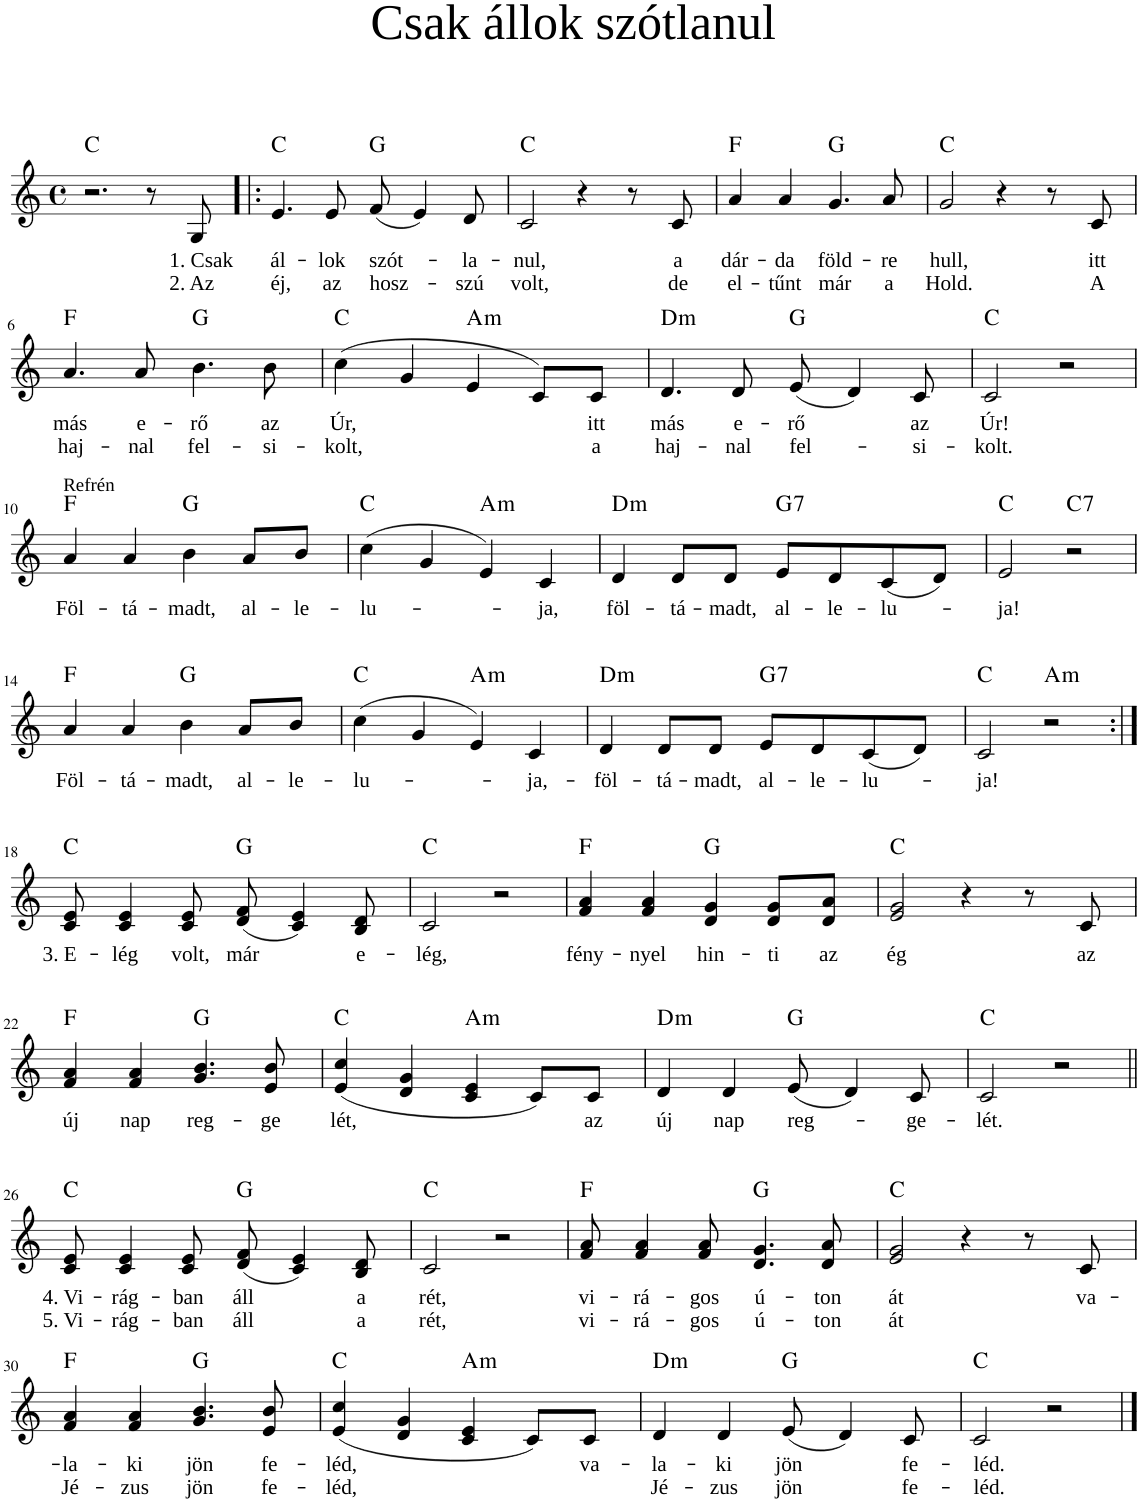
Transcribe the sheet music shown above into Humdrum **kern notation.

**kern	**text	**text	**harte
*part1	*part1	*part1	*part1
*staff1	*staff1	*staff1	*
*I"Piano	*	*	*
*I'Pno	*	*	*
*clefG2	*	*	*
*k[]	*	*	*
*M4/4	*	*	*
*met(c)	*	*	*
=1	=1	=1	=1
2.r	.	.	C:maj
8r	.	.	.
!	!LO:LY:b	!LO:LY:b	!
8G/	1. Csak	2. Az	.
=2!|:	=2!|:	=2!|:	=2!|:
!	!LO:LY:b	!LO:LY:b	!
4.e/	ál-	éj,	C:maj
!	!LO:LY:b	!LO:LY:b	!
8e/	-lok	az	.
!	!LO:LY:b	!LO:LY:b	!
(8f/	szót-	hosz-	G:maj
4e/)	.	.	.
!	!LO:LY:b	!LO:LY:b	!
8d/	-la-	-szú	.
=3	=3	=3	=3
!	!LO:LY:b	!LO:LY:b	!
2c/	-nul,	volt,	C:maj
4r	.	.	.
8r	.	.	.
!	!LO:LY:b	!LO:LY:b	!
8c/	a	de	.
=4	=4	=4	=4
!	!LO:LY:b	!LO:LY:b	!
4a/	dár-	el-	F:maj
!	!LO:LY:b	!LO:LY:b	!
4a/	-da	-tűnt	.
!	!LO:LY:b	!LO:LY:b	!
4.g/	föld-	már	G:maj
!	!LO:LY:b	!LO:LY:b	!
8a/	-re	a	.
=5	=5	=5	=5
!	!LO:LY:b	!LO:LY:b	!
2g/	hull,	Hold.	C:maj
4r	.	.	.
8r	.	.	.
!	!LO:LY:b	!LO:LY:b	!
8c/	itt	A	.
!!LO:LB:g=z
=6	=6	=6	=6
!	!LO:LY:b	!LO:LY:b	!
4.a/	más	haj-	F:maj
!	!LO:LY:b	!LO:LY:b	!
8a/	e-	-nal	.
!	!LO:LY:b	!LO:LY:b	!
4.b\	-rő	fel-	G:maj
!	!LO:LY:b	!LO:LY:b	!
8b\	az	-si-	.
=7	=7	=7	=7
!	!LO:LY:b	!LO:LY:b	!
(4cc\	-Úr,	kolt,	C:maj
4g/	.	.	.
!	!	!	!LO:H:kt=m
4e/	.	.	A:min
8c/L)	.	.	.
!	!LO:LY:b	!LO:LY:b	!
8c/J	-itt	a	.
=8	=8	=8	=8
!	!LO:LY:b	!LO:LY:b	!LO:H:kt=m
4.d/	más	haj-	D:min
!	!LO:LY:b	!LO:LY:b	!
8d/	e-	-nal	.
!	!LO:LY:b	!LO:LY:b	!
(8e/	-rő	fel-	G:maj
4d/)	.	.	.
!	!LO:LY:b	!LO:LY:b	!
8c/	az	-si-	.
=9	=9	=9	=9
!	!LO:LY:b	!LO:LY:b	!
2c/	Úr!	-kolt.	C:maj
2r	.	.	.
!!LO:LB:g=z
=10	=10	=10	=10
!LO:TX:a:t=Refrén	!	!	!
!	!LO:LY:b	!	!
4a/	Föl-	.	F:maj
!	!LO:LY:b	!	!
4a/	-tá-	.	.
!	!LO:LY:b	!	!
4b\	-madt,	.	G:maj
!	!LO:LY:b	!	!
8a/L	al-	.	.
!	!LO:LY:b	!	!
8b/J	-le-	.	.
=11	=11	=11	=11
!	!LO:LY:b	!	!
(4cc\	-lu-	.	C:maj
4g/	.	.	.
!	!	!	!LO:H:kt=m
4e/)	.	.	A:min
!	!LO:LY:b	!	!
4c/	-ja,	.	.
=12	=12	=12	=12
!	!LO:LY:b	!	!LO:H:kt=m
4d/	föl-	.	D:min
!	!LO:LY:b	!	!
8d/L	-tá-	.	.
!	!LO:LY:b	!	!
8d/J	-madt,	.	.
!	!LO:LY:b	!	!LO:H:kt=7
8e/L	al-	.	G:7
!	!LO:LY:b	!	!
8d/	-le-	.	.
!	!LO:LY:b	!	!
(8c/	-lu-	.	.
8d/J)	.	.	.
=13	=13	=13	=13
!	!LO:LY:b	!	!
2e/	-ja!	.	C:maj
!	!	!	!LO:H:kt=7
2r	.	.	C:7
!!LO:LB:g=z
=14	=14	=14	=14
!	!LO:LY:b	!	!
4a/	Föl-	.	F:maj
!	!LO:LY:b	!	!
4a/	-tá-	.	.
!	!LO:LY:b	!	!
4b\	-madt,	.	G:maj
!	!LO:LY:b	!	!
8a/L	al-	.	.
!	!LO:LY:b	!	!
8b/J	-le-	.	.
=15	=15	=15	=15
!	!LO:LY:b	!	!
(4cc\	lu-	.	C:maj
4g/	.	.	.
!	!	!	!LO:H:kt=m
4e/)	.	.	A:min
!	!LO:LY:b	!	!
4c/	-ja,-	.	.
=16	=16	=16	=16
!	!LO:LY:b	!	!LO:H:kt=m
4d/	föl-	.	D:min
!	!LO:LY:b	!	!
8d/L	-tá-	.	.
!	!LO:LY:b	!	!
8d/J	-madt,	.	.
!	!LO:LY:b	!	!LO:H:kt=7
8e/L	al-	.	G:7
!	!LO:LY:b	!	!
8d/	-le-	.	.
!	!LO:LY:b	!	!
(8c/	-lu-	.	.
8d/J)	.	.	.
=17	=17	=17	=17
!	!LO:LY:b	!	!
2c/	ja!	.	C:maj
!	!	!	!LO:H:kt=m
2r	.	.	A:min
!!LO:LB:g=z
=18:|!	=18:|!	=18:|!	=18:|!
!	!LO:LY:b	!	!
8c/ 8e/	3. E-	.	C:maj
!	!LO:LY:b	!	!
4c/ 4e/	-lég	.	.
!	!LO:LY:b	!	!
8c/ 8e/	volt,	.	.
!	!LO:LY:b	!	!
(8d/ 8f/	már	.	G:maj
4c/ 4e/)	.	.	.
!	!LO:LY:b	!	!
8B/ 8d/	e-	.	.
=19	=19	=19	=19
!	!LO:LY:b	!	!
2c/	-lég,	.	C:maj
2r	.	.	.
=20	=20	=20	=20
!	!LO:LY:b	!	!
4f/ 4a/	fény-	.	F:maj
!	!LO:LY:b	!	!
4f/ 4a/	-nyel	.	.
!	!LO:LY:b	!	!
4d/ 4g/	hin-	.	G:maj
!	!LO:LY:b	!	!
8d/ 8g/L	-ti	.	.
!	!LO:LY:b	!	!
8d/ 8a/J	az	.	.
=21	=21	=21	=21
!	!LO:LY:b	!	!
2e/ 2g/	ég	.	C:maj
4r	.	.	.
8r	.	.	.
!	!LO:LY:b	!	!
8c/	az	.	.
!!LO:LB:g=z
=22	=22	=22	=22
!	!LO:LY:b	!	!
4f/ 4a/	új	.	F:maj
!	!LO:LY:b	!	!
4f/ 4a/	nap	.	.
!	!LO:LY:b	!	!
4.g/ 4.b/	reg-	.	G:maj
!	!LO:LY:b	!	!
8e/ 8b/	-ge	.	.
=23	=23	=23	=23
!	!LO:LY:b	!	!
(4e/ 4cc/	lét,	.	C:maj
4d/ 4g/	.	.	.
!	!	!	!LO:H:kt=m
4c/ 4e/	.	.	A:min
8c/L)	.	.	.
!	!LO:LY:b	!	!
8c/J	az	.	.
=24	=24	=24	=24
!	!LO:LY:b	!	!LO:H:kt=m
4d/	új	.	D:min
!	!LO:LY:b	!	!
4d/	nap	.	.
!	!LO:LY:b	!	!
(8e/	reg-	.	G:maj
4d/)	.	.	.
!	!LO:LY:b	!	!
8c/	-ge-	.	.
=25	=25	=25	=25
!	!LO:LY:b	!	!
2c/	-lét.	.	C:maj
2r	.	.	.
!!LO:LB:g=z
=26||	=26||	=26||	=26||
!	!LO:LY:b	!LO:LY:b	!
8c/ 8e/	4. Vi-	5. Vi-	C:maj
!	!LO:LY:b	!LO:LY:b	!
4c/ 4e/	-rág-	-rág-	.
!	!LO:LY:b	!LO:LY:b	!
8c/ 8e/	-ban	-ban	.
!	!LO:LY:b	!LO:LY:b	!
(8d/ 8f/	áll	áll	G:maj
4c/ 4e/)	.	.	.
!	!LO:LY:b	!LO:LY:b	!
8B/ 8d/	a	a	.
=27	=27	=27	=27
!	!LO:LY:b	!LO:LY:b	!
2c/	rét,	rét,	C:maj
2r	.	.	.
=28	=28	=28	=28
!	!LO:LY:b	!LO:LY:b	!
8f/ 8a/	vi-	vi-	F:maj
!	!LO:LY:b	!LO:LY:b	!
4f/ 4a/	-rá-	-rá-	.
!	!LO:LY:b	!LO:LY:b	!
8f/ 8a/	-gos	-gos	.
!	!LO:LY:b	!LO:LY:b	!
4.d/ 4.g/	ú-	ú-	G:maj
!	!LO:LY:b	!LO:LY:b	!
8d/ 8a/	-ton	-ton	.
=29	=29	=29	=29
!	!LO:LY:b	!LO:LY:b	!
2e/ 2g/	át	át	C:maj
4r	.	.	.
8r	.	.	.
!	!LO:LY:b	!	!
8c/	va-	.	.
!!LO:LB:g=z
=30	=30	=30	=30
!	!LO:LY:b	!LO:LY:b	!
4f/ 4a/	-la-	-Jé-	F:maj
!	!LO:LY:b	!LO:LY:b	!
4f/ 4a/	-ki	-zus	.
!	!LO:LY:b	!LO:LY:b	!
4.g/ 4.b/	jön	jön	G:maj
!	!LO:LY:b	!LO:LY:b	!
8e/ 8b/	fe-	fe-	.
=31	=31	=31	=31
!	!LO:LY:b	!LO:LY:b	!
(4e/ 4cc/	léd,	léd,	C:maj
4d/ 4g/	.	.	.
!	!	!	!LO:H:kt=m
4c/ 4e/	.	.	A:min
8c/L)	.	.	.
!	!LO:LY:b	!	!
8c/J	va-	.	.
=32	=32	=32	=32
!	!LO:LY:b	!LO:LY:b	!LO:H:kt=m
4d/	-la-	Jé-	D:min
!	!LO:LY:b	!LO:LY:b	!
4d/	-ki	-zus	.
!	!LO:LY:b	!LO:LY:b	!
(8e/	jön	jön	G:maj
4d/)	.	.	.
!	!LO:LY:b	!LO:LY:b	!
8c/	fe-	fe-	.
=33	=33	=33	=33
!	!LO:LY:b	!LO:LY:b	!
2c/	-léd.-	-léd.-	C:maj
2r	.	.	.
==	==	==	==
*-	*-	*-	*-
